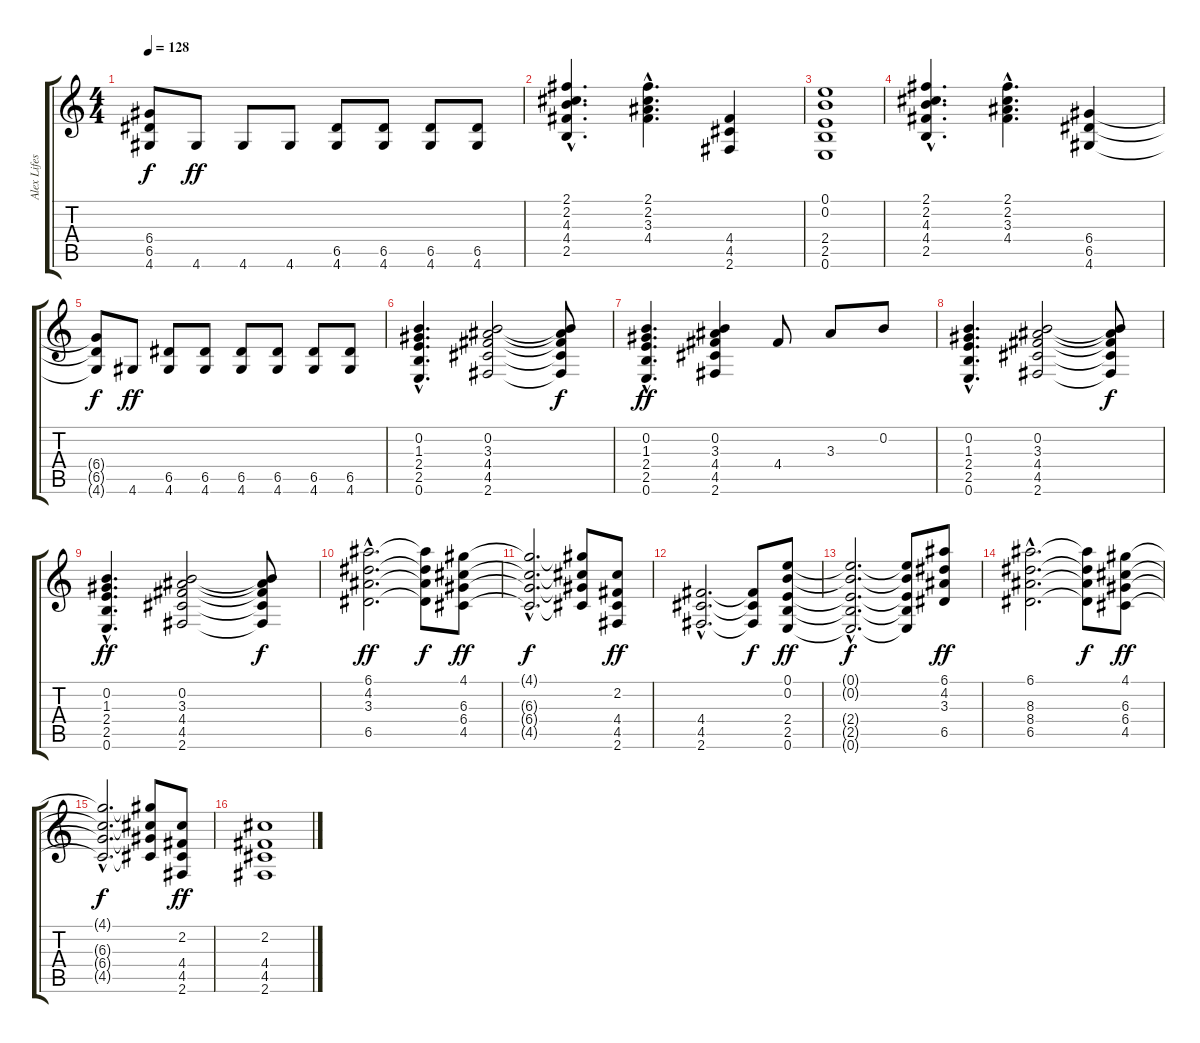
\track ("Alex Lifeson I" "Alex Lifes") {instrument electricguitarclean}
\staff {score tabs}
\tuning (E4 B3 G3 D3 A2 E2) {hide}
\ts (4 4)
\tempo 128
\clef g2
\ks c
(6.4{t} 6.5{t} 4.6{t}).8{dy f} 4.6.8{dy ff} 4.6.8 4.6.8 (6.5 4.6).8 (6.5 4.6).8 (6.5 4.6).8 (6.5 4.6).8 |
(2.1{hac} 2.2{hac} 4.3{hac} 4.4{hac} 2.5{hac}).4{d} (2.1{hac} 2.2{hac} 3.3{hac} 4.4{hac}).4{d} (4.4 4.5 2.6).4 |
(0.1 0.2 2.4 2.5 0.6).1 |
(2.1{hac} 2.2{hac} 4.3{hac} 4.4{hac} 2.5{hac}).4{d} (2.1{hac} 2.2{hac} 3.3{hac} 4.4{hac}).4{d} (6.4 6.5 4.6).4 |
(6.4{t} 6.5{t} 4.6{t}).8{dy f} 4.6.8{dy ff} (6.5 4.6).8 (6.5 4.6).8 (6.5 4.6).8 (6.5 4.6).8 (6.5 4.6).8 (6.5 4.6).8 |
(0.2{hac} 1.3{hac} 2.4{hac} 2.5{hac} 0.6{hac}).4{d} (0.2 3.3 4.4 4.5 2.6).2 (0.2{t} 3.3{t} 4.4{t} 4.5{t} 2.6{t}).8{dy f} |
(0.2{hac} 1.3{hac} 2.4{hac} 2.5{hac} 0.6{hac}).4{d dy ff} (0.2 3.3 4.4 4.5 2.6).4 4.4.8 3.3.8 0.2.8 |
(0.2{hac} 1.3{hac} 2.4{hac} 2.5{hac} 0.6{hac}).4{d} (0.2 3.3 4.4 4.5 2.6).2 (0.2{t} 3.3{t} 4.4{t} 4.5{t} 2.6{t}).8{dy f} |
(0.2{hac} 1.3{hac} 2.4{hac} 2.5{hac} 0.6{hac}).4{d dy ff} (0.2 3.3 4.4 4.5 2.6).2 (0.2{t} 3.3{t} 4.4{t} 4.5{t} 2.6{t}).8{dy f} |
(6.1{hac} 4.2{hac} 3.3{hac} 6.5{hac}).2{d dy ff} (6.1{t} 4.2{t} 3.3{t} 6.5{t}).8{dy f} (4.1 6.3 6.4 4.5).8{dy ff} |
(4.1{hac t} 6.3{hac t} 6.4{hac t} 4.5{hac t}).2{d dy f} (4.1{t} 6.3{t} 6.4{t} 4.5{t}).8 (2.2 4.4 4.5 2.6).8{dy ff} |
(4.4{hac} 4.5{hac} 2.6{hac}).2{d} (4.4{t} 4.5{t} 2.6{t}).8{dy f} (0.1 0.2 2.4 2.5 0.6).8{dy ff} |
(0.1{hac t} 0.2{hac t} 2.4{hac t} 2.5{hac t} 0.6{hac t}).2{d dy f} (0.1{t} 0.2{t} 2.4{t} 2.5{t} 0.6{t}).8 (6.1 4.2 3.3 6.5).8{dy ff} |
(6.1{hac} 8.3{hac} 8.4{hac} 6.5{hac}).2{d} (6.1{t} 8.3{t} 8.4{t} 6.5{t}).8{dy f} (4.1 6.3 6.4 4.5).8{dy ff} |
(4.1{hac t} 6.3{hac t} 6.4{hac t} 4.5{hac t}).2{d dy f} (4.1{t} 6.3{t} 6.4{t} 4.5{t}).8 (2.2 4.4 4.5 2.6).8{dy ff} |
(2.2 4.4 4.5 2.6).1
